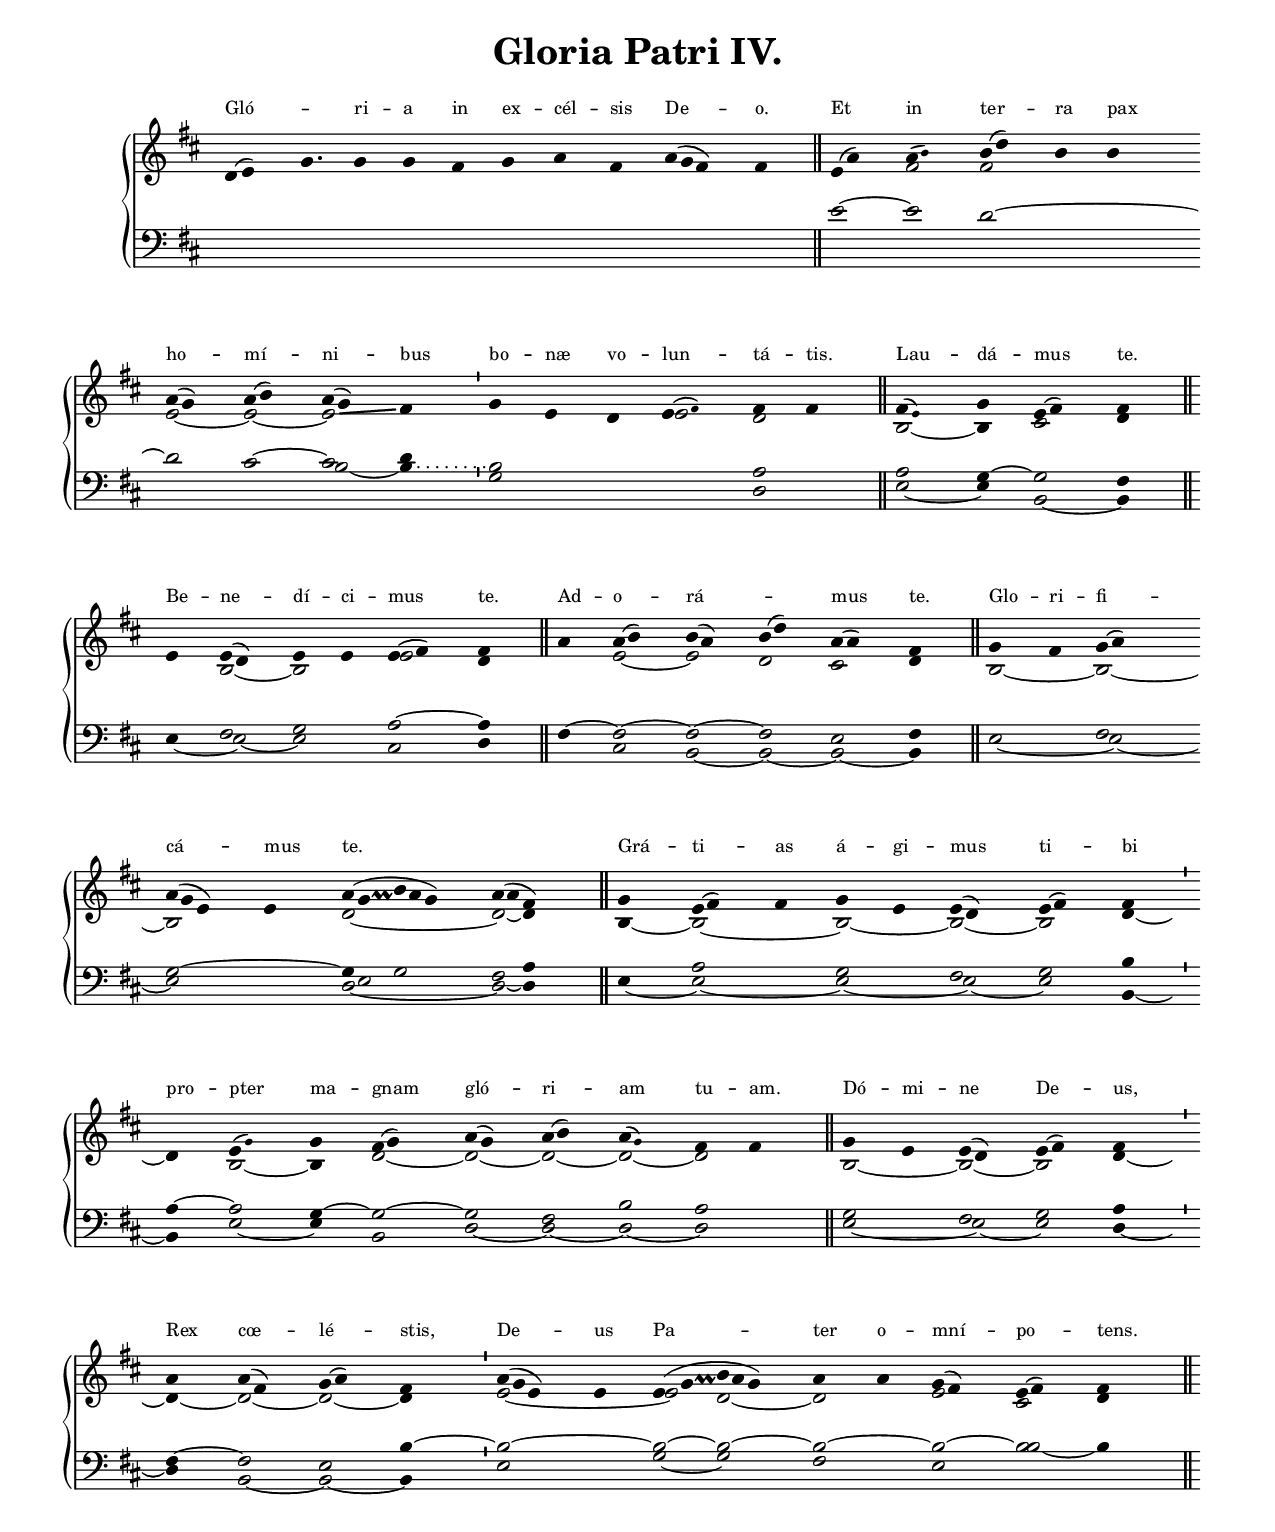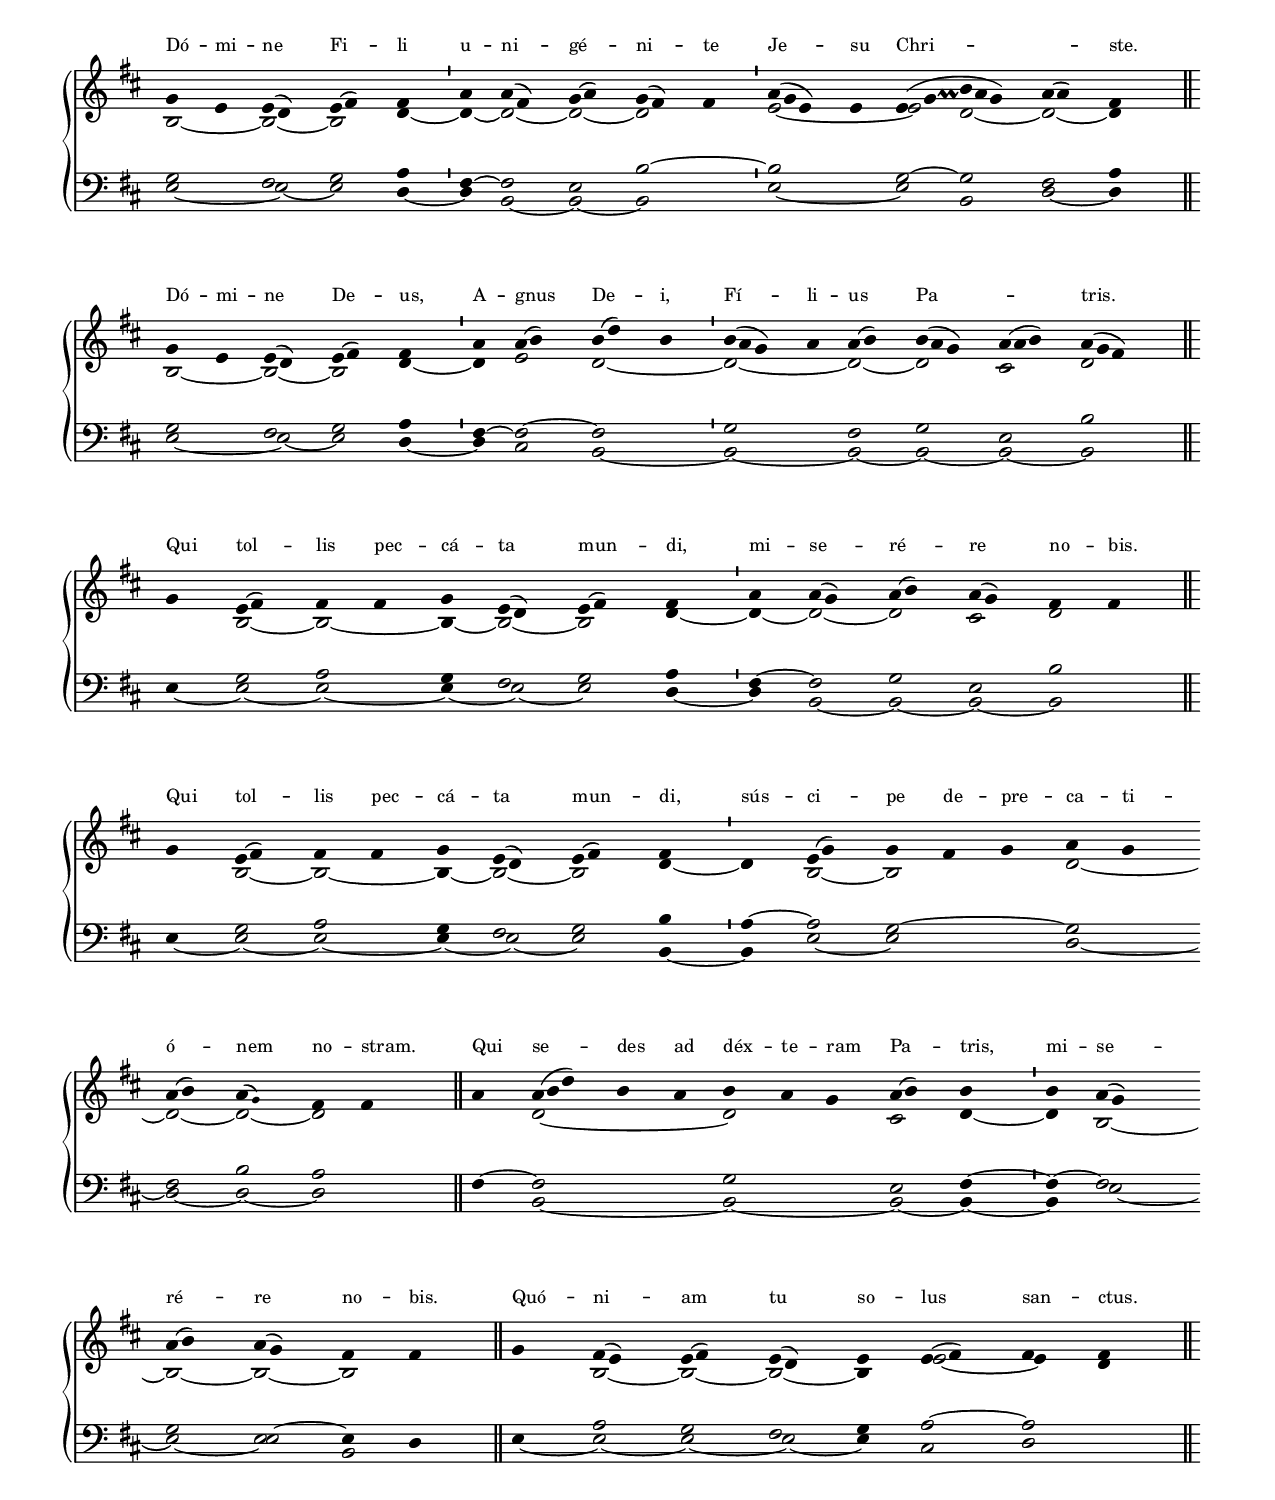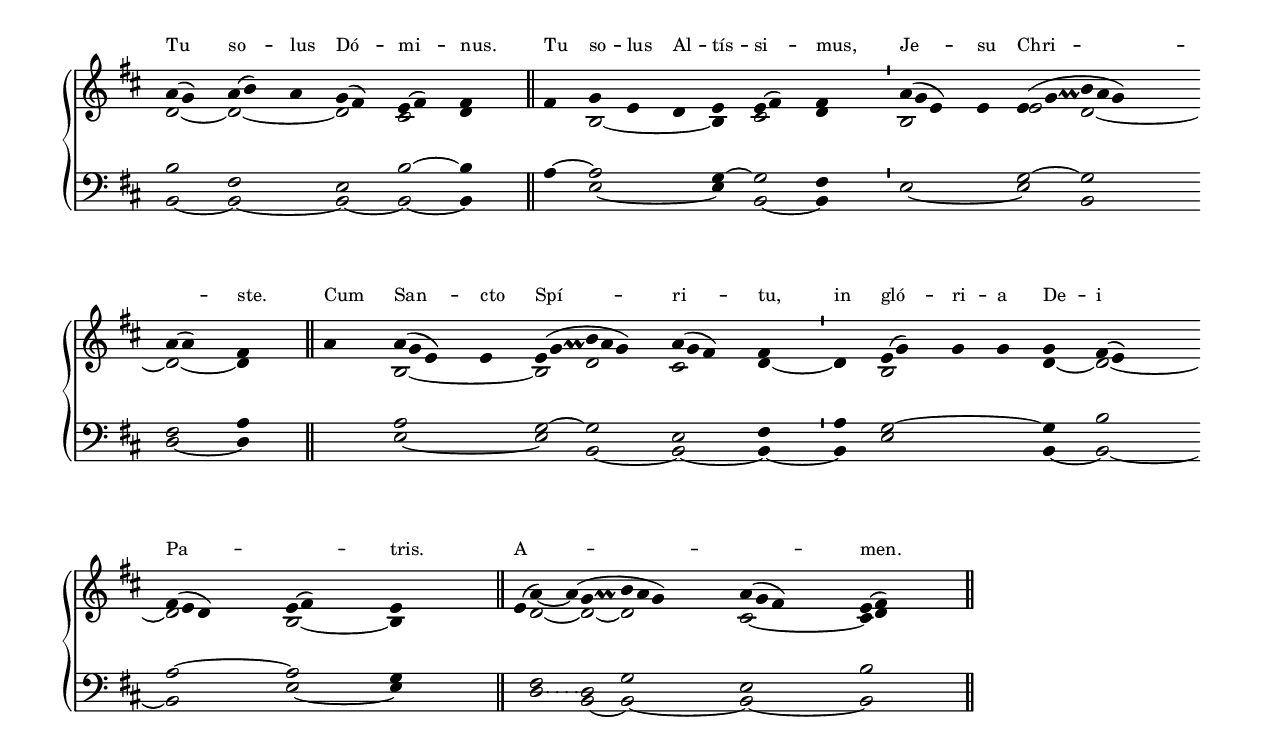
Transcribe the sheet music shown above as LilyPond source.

\version "2.18"
\include "gregorian.ly"
\include "noh2.ily"

%Page reference: page v.24
%(volume.page)

global = {
 \key fis \phrygian
 \cadenzaOn 
 \override Glissando #'thickness = #2.0
}

\header {
  title = \markup \center-column {"Gloria Patri IV." \vspace #1 }
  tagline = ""
  composer = ""
}

\paper {
 #(include-special-characters)
  oddHeaderMarkup = \markup \fill-line {
    \line {}
    \center-column {
      \on-the-fly #first-page     " "
      \on-the-fly #not-first-page ""
    }
    \line { \on-the-fly #print-page-number-check-first \fromproperty #'page:page-number-string }
  }
  evenHeaderMarkup = \markup \fill-line {
    \line { \on-the-fly #print-page-number-check-first \fromproperty #'page:page-number-string }
    \center-column { "" }
    \line {}
  }
}

chantText = \lyricmode {
Gló -- _ ri -- a in ex -- cél -- sis De -- o. 
Et in ter -- ra pax ho -- mí -- ni -- bus bo -- næ vo -- lun -- tá -- tis. 
Lau -- dá -- mus te. 
Be -- ne -- dí -- ci -- mus te. 
Ad -- o -- rá -- _ mus te. 
Glo -- ri -- fi -- cá -- mus te. _ 
Grá -- ti -- as á -- gi -- mus ti -- bi pro -- pter ma -- gnam gló -- ri -- am tu -- am. 
Dó -- mi -- ne De -- us, Rex cœ -- lé -- stis, De -- us Pa -- ter o -- mní -- po -- tens. 
Dó -- mi -- ne Fi -- li u -- ni -- gé -- ni -- te Je -- su Chri -- _ ste. 
Dó -- mi -- ne De -- us, A -- gnus De -- i, Fí -- li -- us Pa -- _ tris. 
Qui tol -- lis pec -- cá -- ta mun -- di, mi -- se -- ré -- re no -- bis. 
Qui tol -- lis pec -- cá -- ta mun -- di, sús -- ci -- pe de -- pre -- ca -- ti -- ó -- nem no -- stram. 
Qui se -- des ad déx -- te -- ram Pa -- tris, mi -- se -- ré -- re no -- bis. 
Quó -- ni -- am tu so -- lus san -- ctus. 
Tu so -- lus Dó -- mi -- nus. 
Tu so -- lus Al -- tís -- si -- mus, Je -- su Chri -- _ ste. 
Cum San -- cto Spí -- ri -- tu, in gló -- ri -- a De -- i Pa -- _ tris. 
A -- _ men. }

chantMusic = {
\tieDown   d'4 ( e'4) g'4. g'4 g'4 fis'4 g'4 a'4 fis'4 a'4 ( g'4 fis'4) fis'4 \finalis
 e'4 ( a'4) a'4 ( \once \tweak #'font-size #-4 b' ) b'4 ( d''4) b'4 b'4 \forceBreak
 a'4 ( g'4) a'4 ( b'4) a'4 ( g'4) fis'4 \divisioMinima
 g'4 e'4 d'4 e'4 ( \once \tweak #'font-size #-4 fis' ) fis'4 fis'4 \finalis
 fis'4 ( \once \tweak #'font-size #-4 e' ) g'4 e'4 ( fis'4) fis'4 \finalis
 \forceBreak
 e'4 e'4 ( d'4) e'4 e'4 e'4 ( fis'4) fis'4 \finalis
 a'4 a'4 ( b'4) b'4 ( a'4) b'4 ( d''4) a'4 ( a'4) fis'4 \finalis
 g'4 fis'4 g'4 ( a'4) \forceBreak
 a'4 ( g'4 e'4) e'4 a'4 ( g'4 \quil a' b'4 a'4 g'4) a'4 ( a'4 fis'4) \finalis
 g'4 e'4 ( fis'4) fis'4 g'4 e'4 e'4 ( d'4) e'4 ( fis'4) fis'4 \divisioMinima
 \forceBreak
 d'4 e'4 ( \once \tweak #'font-size #-4 g' ) g'4 fis'4 ( g'4) a'4 ( g'4) a'4 ( b'4) a'4 ( \once \tweak #'font-size #-4 g' ) fis'4 fis'4 \finalis
 g'4 e'4 e'4 ( d'4) e'4 ( fis'4) fis'4 \divisioMinima
 \forceBreak
 a'4 a'4 ( fis'4) g'4 ( a'4) fis'4 \divisioMinima
 a'4 ( g'4 e'4) e'4 e'4 ( g'4 \quil a' b'4 a'4 g'4) a'4 a'4 g'4 ( fis'4) e'4 ( fis'4) fis'4 \finalis
 \forceBreak
 g'4 e'4 e'4 (d'4) e'4 ( fis'4) fis'4 \divisioMinima
 a'4 a'4 ( fis'4) g'4 ( a'4) g'4 ( fis'4) fis'4 \divisioMinima
 a'4 ( g'4 e'4) e'4 e'4 ( g'4 \quil a' b'4 a'4 g'4) a'4 ( a'4) fis'4 \finalis
 \forceBreak
 g'4 e'4 e'4 ( d'4) e'4 ( fis'4) fis'4 \divisioMinima
 a'4 a'4 ( b'4) b'4 ( d''4) b'4 \divisioMinima
 b'4 ( a'4 g'4) a'4 a'4 ( b'4) b'4 ( a'4 g'4) a'4 ( a'4 b'4) a'4 ( g'4 fis'4) \finalis
 \forceBreak
 g'4 e'4 ( fis'4) fis'4 fis'4 g'4 e'4 ( d'4) e'4 ( fis'4) fis'4 \divisioMinima
 a'4 a'4 ( g'4) a'4 ( b'4) a'4 ( g'4) fis'4 fis'4 \finalis
 \forceBreak
 g'4 e'4 ( fis'4) fis'4 fis'4 g'4 e'4 ( d'4) e'4 ( fis'4) fis'4 \divisioMinima
 d'4 e'4 ( g'4) g'4 fis'4 g'4 a'4 g'4 \forceBreak
 a'4 ( b'4) a'4 ( \once \tweak #'font-size #-4 g' ) fis'4 fis'4 \finalis
 a'4 a'4 ( b'4 d''4) b'4 a'4 b'4 a'4 g'4 a'4 ( b'4) b'4 \divisioMinima
 b'4 a'4 ( g'4) \forceBreak
 a'4 ( b'4) a'4 ( g'4) fis'4 fis'4 \finalis
 g'4 fis'4 ( e'4) e'4 ( fis'4) e'4 ( d'4) e'4 e'4 ( fis'4) fis'4 fis'4 \finalis \forceBreak
 a'4 ( g'4) a'4 ( b'4) a'4 g'4 ( fis'4) e'4 ( fis'4) fis'4 \finalis
 fis'4 g'4 e'4 d'4 e'4 e'4 ( fis'4) fis'4 \divisioMinima
 a'4 ( g'4 e'4) e'4 e'4 ( g'4 \quil a' b'4 a'4 g'4) \forceBreak
 a'4 ( a'4) fis'4 \finalis 
 a'4 a'4 ( g'4 e'4) e'4 e'4 ( g'4 \quil a' b'4 a'4 g'4) a'4 ( g'4 fis'4) fis'4 \divisioMinima
 d'4 e'4 ( g'4) g'4 g'4 g'4 fis'4 ( e'4) \forceBreak
 fis'4 ( e'4 d'4) e'4 ( fis'4) e'4 \finalis
 e'4 ( a'4) ~ a'4 ( g'4 \quil a' b'4 a'4 g'4) a'4 ( g'4 fis'4) e'4 ( fis'4) \finalis

}

altoMusic = {
r2*27/4 \finalis
r2 fis'2 fis'2*4/2 e'2 ~ e'2 ~ e'2 -\tweak Glissando.Y-offset #-0.8 \glissando fis'4 \divisioMinima
r2*3/2 e'2 d'2 \finalis
b2 ~ b4 cis'2 d'4 \finalis
r4 b2 ~ b2 e'2 d'4 \finalis
r4 e'2 ~ e'2 d'2 cis'2 d'4 \finalis
b2 ~ b2 ~ b2*4/2 d'2*6/2 ~ d'2 ~ d'4 \finalis
b4 ~ b2*3/2 ~ b2 ~ b2 ~ b2 d'4 ~ \divisioMinima
d'4 b2 ~ b4 d'2 ~ d'2 ~ d'2 ~ d'2 ~ d'2 \finalis
b2 ~ b2 ~ b2 d'4 ~ \divisioMinima
d'4 ~ d'2 ~ d'2 ~ d'4 \divisioMinima
e'2*4/2 ~ e'2*3/2 d'2*3/2 ~ d'2 e'2 cis'2 d'4 \finalis
b2 ~ b2 ~ b2 d'4 ~ \divisioMinima
d'4 ~ d'2 ~ d'2 ~ d'2*3/2 \divisioMinima
e'2*4/2 ~ e'2*3/2 d'2*3/2 ~ d'2 ~ d'4 \finalis
b2 ~ b2 ~ b2 d'4 ~ \divisioMinima
d'4 e'2 d'2*3/2 ~ \divisioMinima
d'2*4/2 ~ d'2 ~ d'2*3/2 cis'2*3/2 d'2*3/2 \finalis
r4 b2 ~ b2 ~ b4 ~ b2 ~ b2 d'4 ~ \divisioMinima
d'4 ~ d'2 ~ d'2 cis'2 d'2 \finalis
r4 b2 ~ b2 ~ b4 ~ b2 ~ b2 d'4 ~ \divisioMinima
d'4 b2 ~ b2*3/2 d'2 ~ d'2 ~ d'2 ~ d'2 \finalis
r4 d'2*5/2 ~ d'2*3/2 cis'2 d'4 ~ \divisioMinima
d'4 b2 ~ b2 ~ b2 ~ b2 \finalis
r4 b2 ~ b2 ~ b2 ~ b4 e'2 ~ e'4 d'4 \finalis
d'2 ~ d'2*3/2 ~ d'2 cis'2 d'4 \finalis
r4 b2*3/2 ~ b4 cis'2 d'4 \divisioMinima
b2*4/2 e'2*3/2 d'2*3/2 ~ d'2 ~ d'4 \finalis
r4 b2*4/2 ~ b2*3/2 d'2*3/2 cis'2*3/2 d'4 ~ \divisioMinima
d'4 b2*4/2 d'4 ~ d'2 ~ d'2*3/2 b2 ~ b4 \finalis
r4 d'2 ~ d'2 ~ d'2*3/2 cis'2*3/2 ~ cis'4 d'4 \finalis
}

tenorMusic = {
r2*27/4 \finalis
e'2 ~ e'2 d'2*4/2 ~ d'2 cis'2 ~ cis'2 d'4 \divisioMinima
b2*3/2 r2 a2 \finalis
a2 g4 ~ g2 fis4 \finalis
r4 fis2 g2 a2 ~ a4 \finalis
fis4 ~ fis2 ~ fis2 ~ fis2 e2 fis4 \finalis
r2 fis2 g2*4/2 ~ g4 e2 g2*3/2 fis2 a4 \finalis
r4 a2*3/2 g2 fis2 g2 b4 \divisioMinima
a4 ~ a2 g4 ~ g2 ~ g2 fis2 b2 a2 \finalis
g2 fis2 g2 a4 \divisioMinima
fis4 ~ fis2 e2 b4 ~ \divisioMinima
b2*4/2 ~ b2*3/2 ~ b2*3/2 ~ b2 ~ b2 ~ b2*3/2 \finalis
g2 fis2 g2 a4 \divisioMinima
fis4 ~ fis2 e2 b2*3/2 ~ \divisioMinima
b2*4/2 g2*3/2 ~ g2*3/2 fis2 a4 \finalis
g2 fis2 g2 a4 \divisioMinima
fis4 ~ fis2 ~ fis2*3/2 \divisioMinima
g2*4/2 fis2 g2*3/2 e2*3/2 b2*3/2 \finalis
r4 g2 a2 g4 fis2 g2 a4 \divisioMinima
fis4 ~ fis2 g2 e2 b2 \finalis
r4 g2 a2 g4 fis2 g2 b4 \divisioMinima
a4 ~ a2 g2*3/2 ~ g2 fis2 b2 a2 \finalis
fis4 ~ fis2*5/2 g2*3/2 e2 fis4 ~ \divisioMinima
fis4 ~ fis2 g2 \shiftRight e2 ~ e4 d4 \finalis
r4 a2 g2 fis2 g4 a2 ~ a2 \finalis
b2 fis2*3/2 e2 b2 ~ b4 \finalis
a4 ~ a2*3/2 g4 ~ g2 fis4 \divisioMinima
r2*4/2 g2*3/2 ~ g2*3/2 fis2 a4 \finalis
r4 a2*4/2 g2*3/2 ~ g2*3/2 e2*3/2 fis4 \divisioMinima
a4 g2*4/2 ~ g4 b2 a2*3/2 ~ a2 g4 \finalis
r4 fis2 d2 g2*3/2 e2*3/2 b2 \finalis
}

bassMusic = {
s2*27/4 \finalis
s2*12/2 b2 ~ b4 \divisioMinima
g2*3/2 r2 d2 \finalis
e2 ~ e4 b,2 ~ b,4 \finalis
e4 ~ e2 ~ e2 cis2 d4 \finalis
r4 cis2 b,2 ~ b,2 ~ b,2 ~ b,4 \finalis
e2 ~ e2 ~ e2*4/2 d2*6/2 ~ d2 ~ d4 \finalis
e4 ~ e2*3/2 ~ e2 ~ e2 ~ e2 b,4 ~ \divisioMinima
b,4 e2 ~ e4 b,2 d2 ~ d2 ~ d2 ~ d2 \finalis
e2 ~ e2 ~ e2 d4 ~ \divisioMinima
d4 b,2 ~ b,2 ~ b,4 \divisioMinima
e2*4/2 g2*3/2 ~ g2*3/2 fis2 e2 \shiftRight b2 ~ b4 \finalis
e2 ~ e2 ~ e2 d4 ~ \divisioMinima
d4 b,2 ~ b,2 ~ b,2*3/2 \divisioMinima
e2*4/2 ~ e2*3/2 b,2*3/2 d2 ~ d4 \finalis
e2 ~ e2 ~ e2 d4 ~ \divisioMinima
d4 cis2 b,2*3/2 ~ \divisioMinima
b,2*4/2 ~ b,2 ~ b,2*3/2 ~ b,2*3/2 ~ b,2*3/2 \finalis
e4 ~ e2 ~ e2 ~ e4 ~ e2 ~ e2 d4 ~ \divisioMinima
d4 b,2 ~ b,2 ~ b,2 ~ b,2 \finalis
e4 ~ e2 ~ e2 ~ e4 ~ e2 ~ e2 b,4 ~ \divisioMinima
b,4 e2 ~ e2*3/2 d2 ~ d2 ~ d2 ~ d2 \finalis
r4 b,2*5/2 ~ b,2*3/2 ~ b,2 ~ b,4 ~ \divisioMinima
b,4 e2 ~ e2 ~ e2 b,2 \finalis
e4 ~ e2 ~ e2 ~ e2 ~ e4 cis2 d2 \finalis
b,2 ~ b,2*3/2 ~ b,2 ~ b,2 ~ b,4 \finalis
r4 e2*3/2 ~ e4 b,2 ~ b,4 \divisioMinima
e2*4/2 ~ e2*3/2 b,2*3/2 d2 ~ d4 \finalis
r4 e2*4/2 ~ e2*3/2 b,2*3/2 ~ b,2*3/2 ~ b,4 ~ \divisioMinima
b,4 e2*4/2 b,4 ~ b,2 ~ b,2*3/2 e2 ~ e4 \finalis
r4 d2 b,2 ~ b,2*3/2 ~ b,2*3/2 ~ b,2 \finalis
}

voiceLines = {
\voiceLineStyle


s2*55/4
\allowVoiceLineBreak
\voiceLine "down" "down" b2*1/2 b2*1/2


s2*297/2
\allowVoiceLineBreak
\voiceLine "down" "down" d2*2/2 d2*1/2


}

\score{
  <<
    \new Lyrics
    \new GrandStaff <<
      \set GrandStaff.autoBeaming = ##f
      \set GrandStaff.instrumentName = \markup \center-column {
        ""
      }
      \new Staff = up <<
        \new Voice = "chant" {
          \voiceOne \global \chantMusic
        }
        \new Voice {
          \voiceTwo \global \altoMusic
        }
      >>

      \new Staff = down <<
        \clef bass
        \new Voice {
          \voiceOne \global \tenorMusic
        }
        \new Voice {
          \voiceTwo \global \bassMusic
        }
	\new Voice {
        \voiceThree \global \voiceLines
        }
      >>
    >>
    \context Lyrics {
      \lyricsto chant {
      \chantText
    }
    }
  >>
  \layout{
  }
  
}
